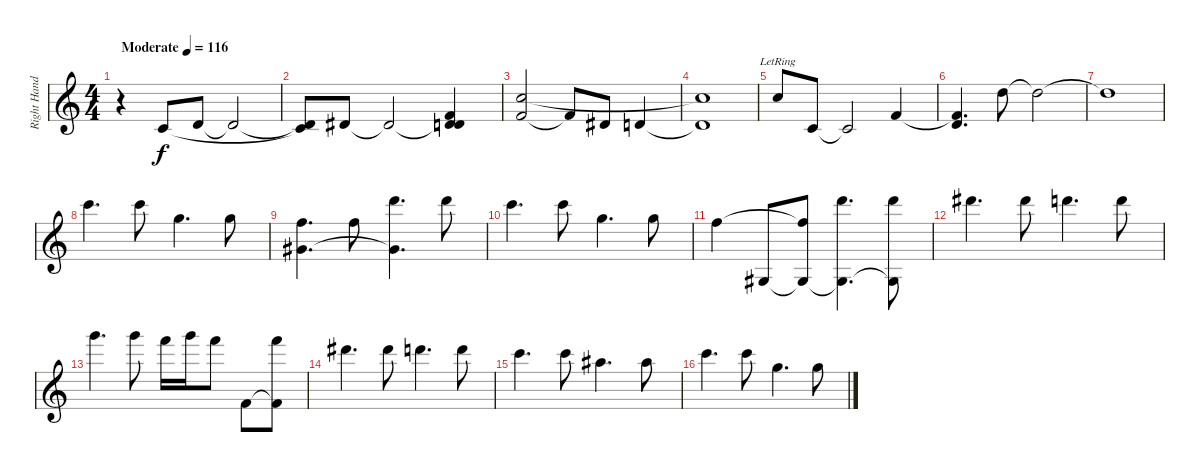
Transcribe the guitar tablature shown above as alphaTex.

\track ("Right Hand" "Right Hand") {instrument acousticgrandpiano}
\staff {score}
\tuning (E4 B3 G3 D3 A2 E2) {hide}
\ts (4 4)
\tempo (116 "Moderate")
\clef g2
\ks c
r.4{dy f instrument acousticgrandpiano} 5.3.8 3.2.8 3.2{t}.2 |
(3.2{t} 5.3{t}).8 4.2.8 4.2{t}.2 (1.1 4.2{t} 7.3).4 |
(8.1 6.2).2 6.2{t}.8 4.2.8 3.2.4 |
(8.1{t} 3.2{t}).1 |
8.1{lr}.8 1.2.8 1.2{t}.2 1.1.4 |
(1.1{t} 3.2).4{d} 10.1.8 10.1{t}.2 |
10.1{t}.1 |
20.1.4{d} 20.1.8 15.1.4{d} 15.1.8 |
(13.1 9.2).4{d} 13.1.8 (22.1 9.2{t}).4{d} 22.1.8 |
20.1.4{d} 20.1.8 15.1.4{d} 15.1.8 |
13.1.4 1.3.8 (13.1{t} 1.3{t}).8 (22.1 1.3{t}).4{d} (22.1 1.3{t}).8 |
23.1.4{d} 23.1.8 22.1.4{d} 22.1.8 |
27.1.4{d} 27.1.8 25.1.16 27.1.16 25.1.8 6.2.8 (25.1 6.2{t}).8 |
23.1.4{d} 23.1.8 22.1.4{d} 22.1.8 |
20.1.4{d} 20.1.8 18.1.4{d} 18.1.8 |
20.1.4{d} 20.1.8 15.1.4{d} 15.1.8
